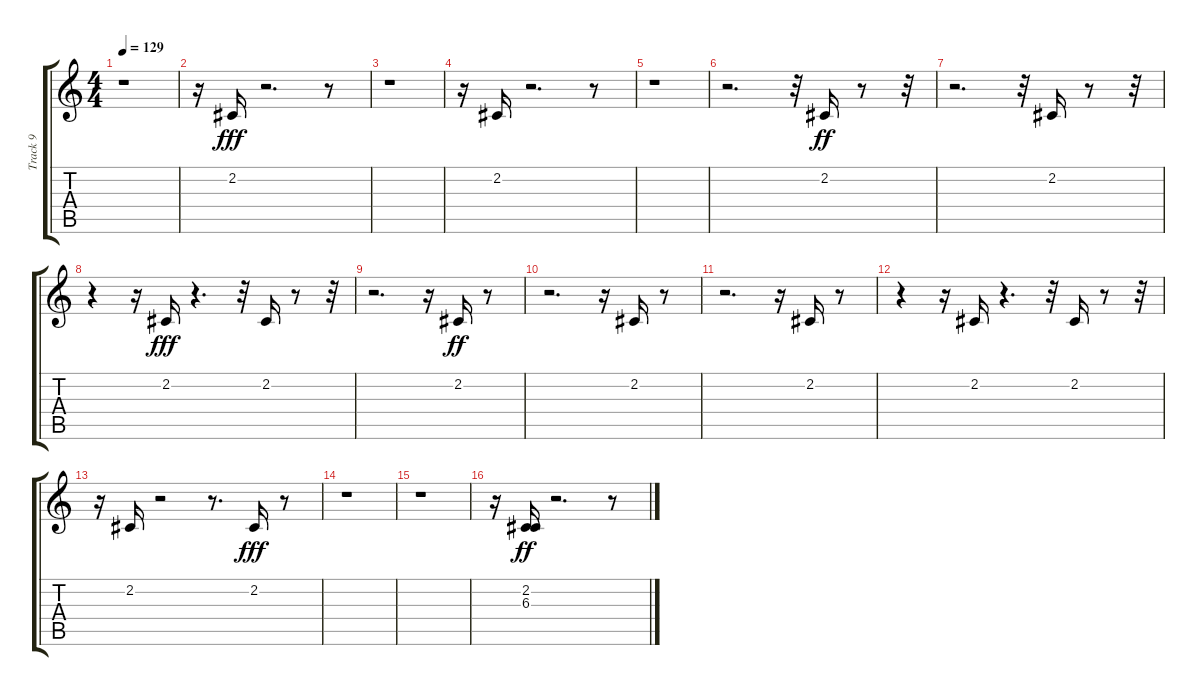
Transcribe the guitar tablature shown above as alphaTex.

\track ("Track 9" "Track 9") {instrument guitarfretnoise}
\staff {score tabs}
\tuning (E4 B3 G3 D3 A2 E2) {hide}
\ts (4 4)
\tempo 129
\clef g2
\ks c
r.1{dy ff} |
r.16 2.2.16{dy fff} r.2{d} r.8 |
r.1 |
r.16 2.2.16 r.2{d} r.8 |
r.1 |
r.2{d} r.32 2.2.16{dy ff} r.8 r.32 |
r.2{d} r.32 2.2.16 r.8 r.32 |
r.4 r.16 2.2.16{dy fff} r.4{d} r.32 2.2.16 r.8 r.32 |
r.2{d} r.16 2.2.16{dy ff} r.8 |
r.2{d} r.16 2.2.16 r.8 |
r.2{d} r.16 2.2.16 r.8 |
r.4 r.16 2.2.16 r.4{d} r.32 2.2.16 r.8 r.32 |
r.16 2.2.16 r.2 r.8{d} 2.2.16{dy fff} r.8 |
r.1 |
r.1 |
r.16 (2.2 6.3).16{dy ff} r.2{d} r.8
